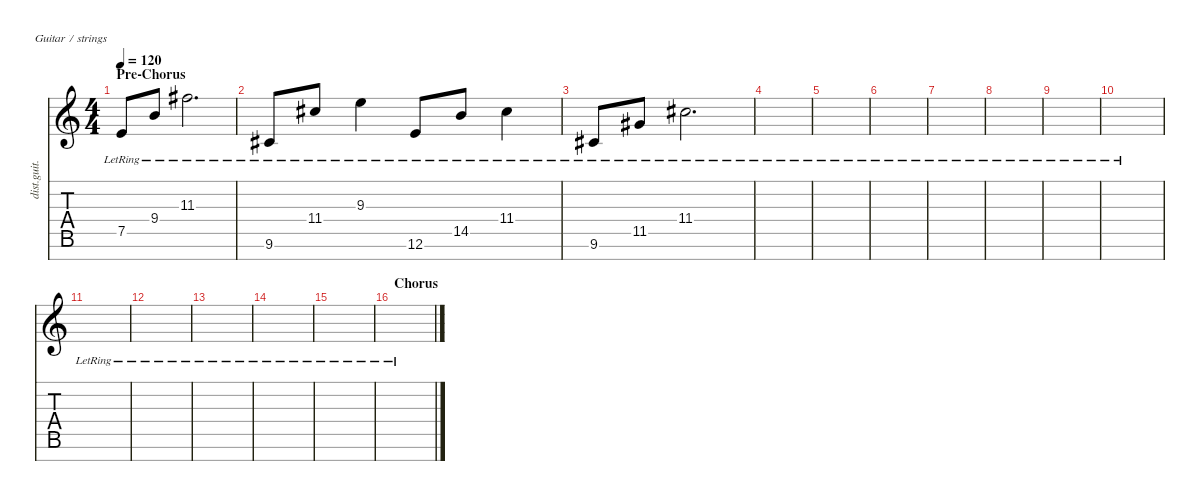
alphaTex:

\defaultSystemsLayout 4
\hideDynamics
\bracketExtendMode nobrackets
\track ("Clean Guitar - Zoli" "dist.guit.") {instrument distortionguitar}
\staff {score tabs}
\tuning (E4 B3 G3 D3 A2 E2 B1)
\ts (4 4)
\section ("" "Pre-Chorus")
\tempo 120
\clef g2
\ks c
7.5{lr}.8{dy ff beam Up} 9.4{lr}.8{beam Up} 11.3{lr acc #}.2{d beam Down} |
9.6{lr acc #}.8{beam Up} 11.4{lr acc #}.8{beam Up} 9.3{lr}.4{beam Down} 12.6{lr}.8{beam Up} 14.5{lr}.8{beam Up} 11.4{lr acc #}.4{beam Down} |
9.6{lr acc #}.8{beam Up} 11.5{lr acc #}.8{beam Up} 11.4{lr acc #}.2{d beam Down} |
|
|
|
|
|
|
|
|
|
|
|
|
\section ("" "Chorus")
